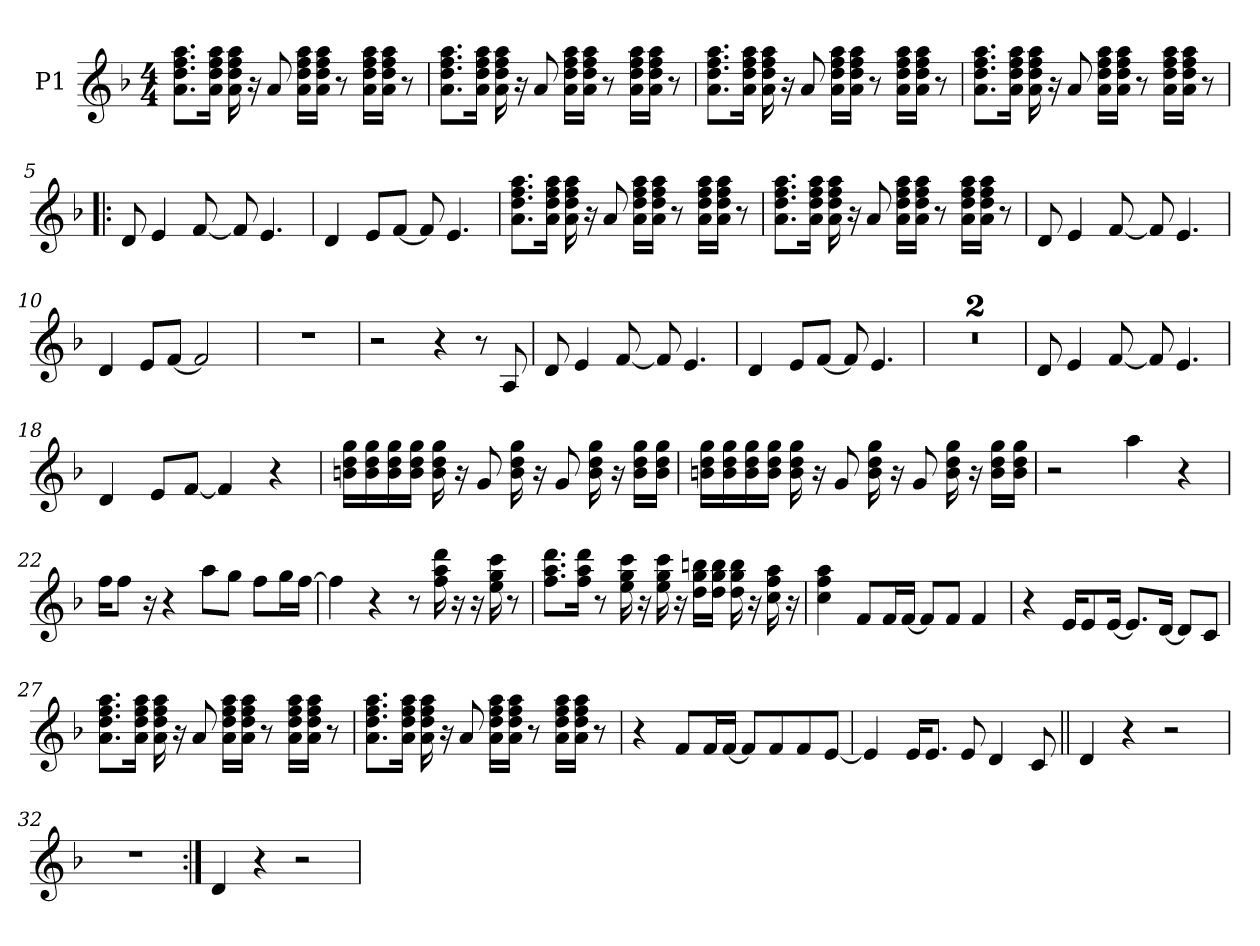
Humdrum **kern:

**kern
*part1
*staff1
*I"P1
*clefG2
*k[b-]
*d:
*M4/4
*MM103
=1
8.a\ 8.dd\ 8.ff\ 8.aa\L
16a\ 16dd\ 16ff\ 16aa\Jk
16a\ 16dd\ 16ff\ 16aa\
16r
8a/
16a\ 16dd\ 16ff\ 16aa\LL
16a\ 16dd\ 16ff\ 16aa\JJ
8r
16a\ 16dd\ 16ff\ 16aa\LL
16a\ 16dd\ 16ff\ 16aa\JJ
8r
=2
8.a\ 8.dd\ 8.ff\ 8.aa\L
16a\ 16dd\ 16ff\ 16aa\Jk
16a\ 16dd\ 16ff\ 16aa\
16r
8a/
16a\ 16dd\ 16ff\ 16aa\LL
16a\ 16dd\ 16ff\ 16aa\JJ
8r
16a\ 16dd\ 16ff\ 16aa\LL
16a\ 16dd\ 16ff\ 16aa\JJ
8r
=3
8.a\ 8.dd\ 8.ff\ 8.aa\L
16a\ 16dd\ 16ff\ 16aa\Jk
16a\ 16dd\ 16ff\ 16aa\
16r
8a/
16a\ 16dd\ 16ff\ 16aa\LL
16a\ 16dd\ 16ff\ 16aa\JJ
8r
16a\ 16dd\ 16ff\ 16aa\LL
16a\ 16dd\ 16ff\ 16aa\JJ
8r
!!LO:LB:g=z
=4
8.a\ 8.dd\ 8.ff\ 8.aa\L
16a\ 16dd\ 16ff\ 16aa\Jk
16a\ 16dd\ 16ff\ 16aa\
16r
8a/
16a\ 16dd\ 16ff\ 16aa\LL
16a\ 16dd\ 16ff\ 16aa\JJ
8r
16a\ 16dd\ 16ff\ 16aa\LL
16a\ 16dd\ 16ff\ 16aa\JJ
8r
=5!|:
8d/
4e/
[<8f/
8f/]
4.e/
=6
4d/
8e/L
[<8f/J
8f/]
4.e/
=7
8.a\ 8.dd\ 8.ff\ 8.aa\L
16a\ 16dd\ 16ff\ 16aa\Jk
16a\ 16dd\ 16ff\ 16aa\
16r
8a/
16a\ 16dd\ 16ff\ 16aa\LL
16a\ 16dd\ 16ff\ 16aa\JJ
8r
16a\ 16dd\ 16ff\ 16aa\LL
16a\ 16dd\ 16ff\ 16aa\JJ
8r
!!LO:LB:g=z
=8
8.a\ 8.dd\ 8.ff\ 8.aa\L
16a\ 16dd\ 16ff\ 16aa\Jk
16a\ 16dd\ 16ff\ 16aa\
16r
8a/
16a\ 16dd\ 16ff\ 16aa\LL
16a\ 16dd\ 16ff\ 16aa\JJ
8r
16a\ 16dd\ 16ff\ 16aa\LL
16a\ 16dd\ 16ff\ 16aa\JJ
8r
=9
8d/
4e/
[<8f/
8f/]
4.e/
=10
4d/
8e/L
[<8f/J
2f/]
=11
1r
=12
2r
4r
8r
8A/
!!LO:LB:g=z
=13
8d/
4e/
[<8f/
8f/]
4.e/
=14
4d/
8e/L
[<8f/J
8f/]
4.e/
=15
1r
=16
1r
=17
8d/
4e/
[<8f/
8f/]
4.e/
=18
4d/
8e/L
[<8f/J
4f/]
4r
!!LO:LB:g=z
=19
16bn\ 16dd\ 16gg\LL
16b\ 16dd\ 16gg\
16b\ 16dd\ 16gg\
16b\ 16dd\ 16gg\JJ
16b\ 16dd\ 16gg\
16r
8g/
16b\ 16dd\ 16gg\
16r
8g/
16b\ 16dd\ 16gg\
16r
16b\ 16dd\ 16gg\LL
16b\ 16dd\ 16gg\JJ
=20
16bn\ 16dd\ 16gg\LL
16b\ 16dd\ 16gg\
16b\ 16dd\ 16gg\
16b\ 16dd\ 16gg\JJ
16b\ 16dd\ 16gg\
16r
8g/
16b\ 16dd\ 16gg\
16r
8g/
16b\ 16dd\ 16gg\
16r
16b\ 16dd\ 16gg\LL
16b\ 16dd\ 16gg\JJ
=21
2r
4aa\
4r
!!LO:LB:g=z
=22
16ff\KL
8ff\J
16r
4r
8aa\L
8gg\J
8ff\L
16gg\L
[>16ff\JJ
=23
4ff\]
4r
8r
16ff\ 16aa\ 16ddd\
16r
16r
16ee\ 16gg\ 16ccc\
8r
=24
8.ff\ 8.aa\ 8.ddd\L
16ff\ 16aa\ 16ddd\Jk
8r
16ee\ 16gg\ 16ccc\
16r
16ee\ 16gg\ 16ccc\
16r
16dd\ 16gg\ 16bbn\LL
16dd\ 16gg\ 16bb\JJ
16dd\ 16gg\ 16bb\
16r
16cc\ 16ff\ 16aa\
16r
=25
4cc\ 4ff\ 4aa\
8f/L
16f/L
[<16f/JJ
8f/L]
8f/J
4f/
!!LO:LB:g=z
=26
4r
16e/KL
8e/
[<16e/Jk
8.e/L]
[<16d/Jk
8d/L]
8c/J
=27
8.a\ 8.dd\ 8.ff\ 8.aa\L
16a\ 16dd\ 16ff\ 16aa\Jk
16a\ 16dd\ 16ff\ 16aa\
16r
8a/
16a\ 16dd\ 16ff\ 16aa\LL
16a\ 16dd\ 16ff\ 16aa\JJ
8r
16a\ 16dd\ 16ff\ 16aa\LL
16a\ 16dd\ 16ff\ 16aa\JJ
8r
=28
8.a\ 8.dd\ 8.ff\ 8.aa\L
16a\ 16dd\ 16ff\ 16aa\Jk
16a\ 16dd\ 16ff\ 16aa\
16r
8a/
16a\ 16dd\ 16ff\ 16aa\LL
16a\ 16dd\ 16ff\ 16aa\JJ
8r
16a\ 16dd\ 16ff\ 16aa\LL
16a\ 16dd\ 16ff\ 16aa\JJ
8r
=29
4r
8f/L
16f/L
[<16f/JJ
8f/L]
8f/
8f/
[<8e/J
!!LO:LB:g=z
=30
4e/]
16e/KL
8.e/J
8e/
4d/
8c/
=31||
4d/
4r
2r
=32
1r
=33:|!
4d/
4r
2r
=
*-
